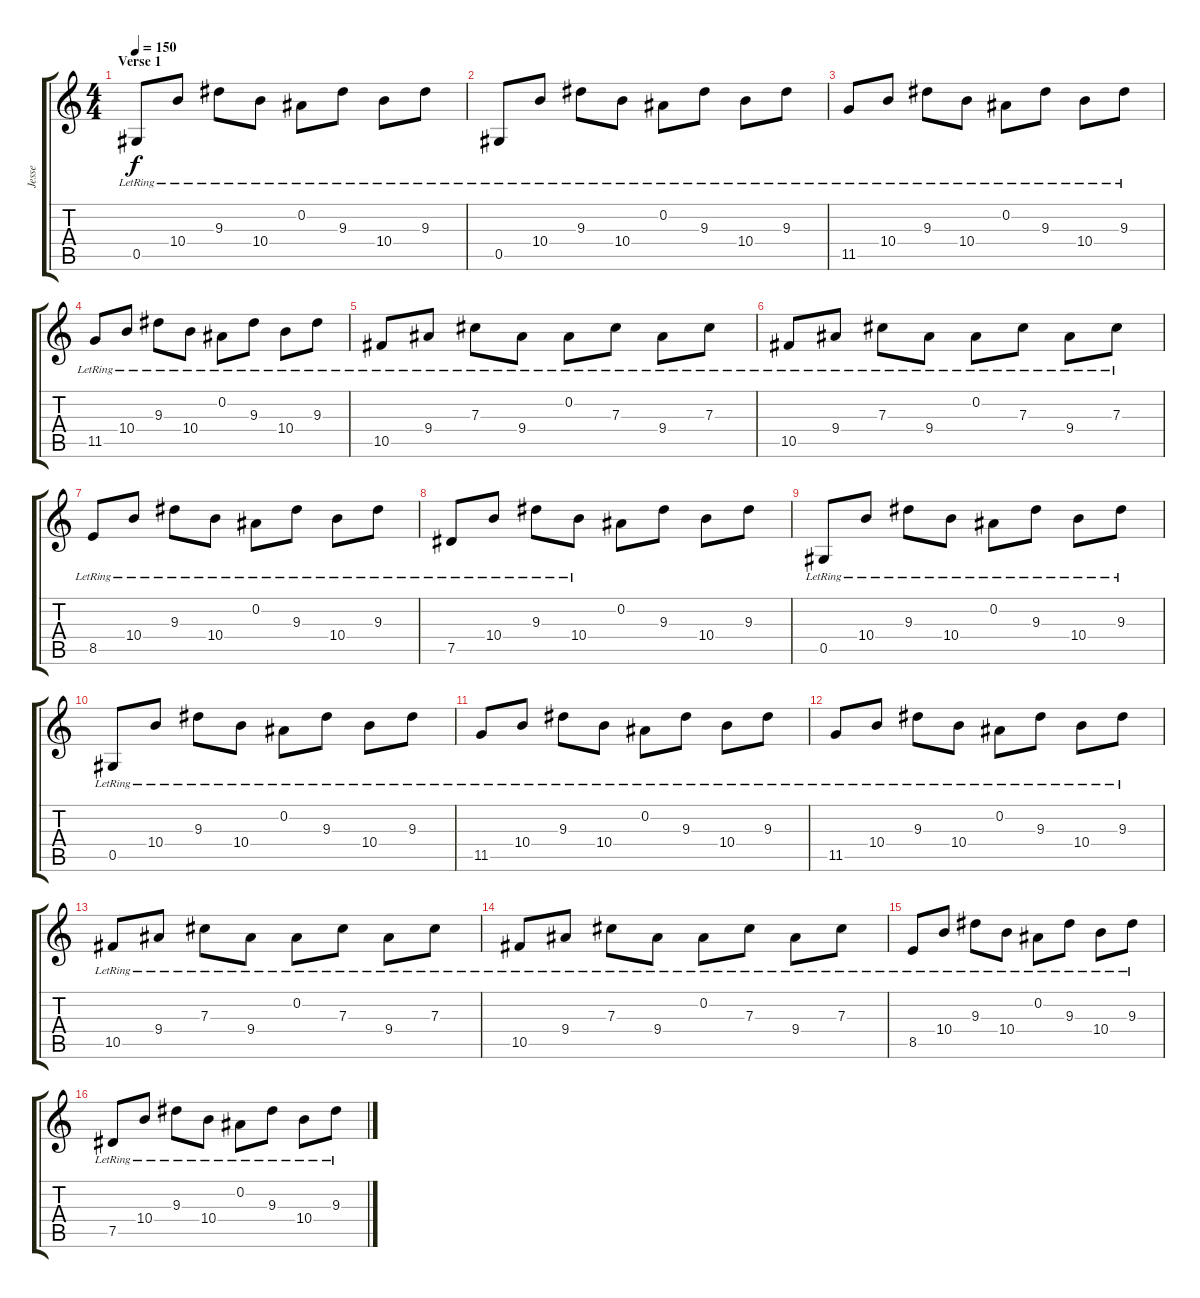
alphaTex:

\track ("Jesse" "Jesse") {instrument overdrivenguitar}
\staff {score tabs}
\tuning (Eb4 Bb3 Gb3 Db3 Ab2 Eb2) {hide}
\ts (4 4)
\section ("" "Verse 1")
\tempo 150
\clef g2
\ks c
0.5{lr}.8{dy f} 10.4{lr}.8 9.3{lr}.8 10.4{lr}.8 0.2{lr}.8 9.3{lr}.8 10.4{lr}.8 9.3{lr}.8 |
0.5{lr}.8 10.4{lr}.8 9.3{lr}.8 10.4{lr}.8 0.2{lr}.8 9.3{lr}.8 10.4{lr}.8 9.3{lr}.8 |
11.5{lr}.8 10.4{lr}.8 9.3{lr}.8 10.4{lr}.8 0.2{lr}.8 9.3{lr}.8 10.4{lr}.8 9.3{lr}.8 |
11.5{lr}.8 10.4{lr}.8 9.3{lr}.8 10.4{lr}.8 0.2{lr}.8 9.3{lr}.8 10.4{lr}.8 9.3{lr}.8 |
10.5{lr}.8 9.4{lr}.8 7.3{lr}.8 9.4{lr}.8 0.2{lr}.8 7.3{lr}.8 9.4{lr}.8 7.3{lr}.8 |
10.5{lr}.8 9.4{lr}.8 7.3{lr}.8 9.4{lr}.8 0.2{lr}.8 7.3{lr}.8 9.4{lr}.8 7.3{lr}.8 |
8.5{lr}.8 10.4{lr}.8 9.3{lr}.8 10.4{lr}.8 0.2{lr}.8 9.3{lr}.8 10.4{lr}.8 9.3{lr}.8 |
7.5{lr}.8 10.4{lr}.8 9.3{lr}.8 10.4{lr}.8 0.2.8 9.3.8 10.4.8 9.3.8 |
0.5{lr}.8 10.4{lr}.8 9.3{lr}.8 10.4{lr}.8 0.2{lr}.8 9.3{lr}.8 10.4{lr}.8 9.3{lr}.8 |
0.5{lr}.8 10.4{lr}.8 9.3{lr}.8 10.4{lr}.8 0.2{lr}.8 9.3{lr}.8 10.4{lr}.8 9.3{lr}.8 |
11.5{lr}.8 10.4{lr}.8 9.3{lr}.8 10.4{lr}.8 0.2{lr}.8 9.3{lr}.8 10.4{lr}.8 9.3{lr}.8 |
11.5{lr}.8 10.4{lr}.8 9.3{lr}.8 10.4{lr}.8 0.2{lr}.8 9.3{lr}.8 10.4{lr}.8 9.3{lr}.8 |
10.5{lr}.8 9.4{lr}.8 7.3{lr}.8 9.4{lr}.8 0.2{lr}.8 7.3{lr}.8 9.4{lr}.8 7.3{lr}.8 |
10.5{lr}.8 9.4{lr}.8 7.3{lr}.8 9.4{lr}.8 0.2{lr}.8 7.3{lr}.8 9.4{lr}.8 7.3{lr}.8 |
8.5{lr}.8 10.4{lr}.8 9.3{lr}.8 10.4{lr}.8 0.2{lr}.8 9.3{lr}.8 10.4{lr}.8 9.3{lr}.8 |
7.5{lr}.8 10.4{lr}.8 9.3{lr}.8 10.4{lr}.8 0.2{lr}.8 9.3{lr}.8 10.4{lr}.8 9.3{lr}.8
